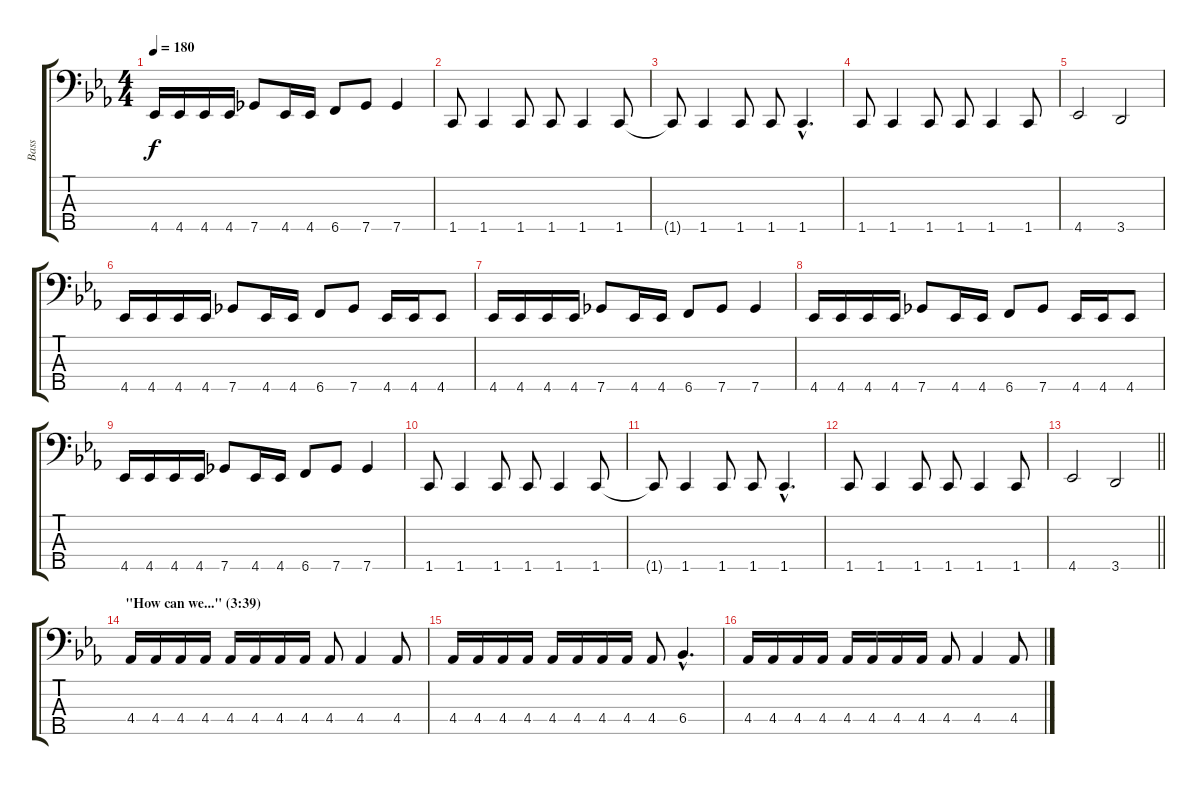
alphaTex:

\track ("Bass" "Bass") {instrument electricbassfinger}
\staff {score tabs}
\tuning (G2 D2 A1 E1 B0) {hide}
\ts (4 4)
\tempo 180
\clef f4
\ks eb
4.5.16{dy f} 4.5.16 4.5.16 4.5.16 7.5.8 4.5.16 4.5.16 6.5.8 7.5.8 7.5.4 |
1.5.8 1.5.4 1.5.8 1.5.8 1.5.4 1.5.8 |
1.5{t}.8 1.5.4 1.5.8 1.5.8 1.5{hac}.4{d} |
1.5.8 1.5.4 1.5.8 1.5.8 1.5.4 1.5.8 |
4.5.2 3.5.2 |
4.5.16 4.5.16 4.5.16 4.5.16 7.5.8 4.5.16 4.5.16 6.5.8 7.5.8 4.5.16 4.5.16 4.5.8 |
4.5.16 4.5.16 4.5.16 4.5.16 7.5.8 4.5.16 4.5.16 6.5.8 7.5.8 7.5.4 |
4.5.16 4.5.16 4.5.16 4.5.16 7.5.8 4.5.16 4.5.16 6.5.8 7.5.8 4.5.16 4.5.16 4.5.8 |
4.5.16 4.5.16 4.5.16 4.5.16 7.5.8 4.5.16 4.5.16 6.5.8 7.5.8 7.5.4 |
1.5.8 1.5.4 1.5.8 1.5.8 1.5.4 1.5.8 |
1.5{t}.8 1.5.4 1.5.8 1.5.8 1.5{hac}.4{d} |
1.5.8 1.5.4 1.5.8 1.5.8 1.5.4 1.5.8 |
\barLineRight lightlight
4.5.2 3.5.2 |
\section ("" "\"How can we...\" (3:39)")
4.4.16 4.4.16 4.4.16 4.4.16 4.4.16 4.4.16 4.4.16 4.4.16 4.4.8 4.4.4 4.4.8 |
4.4.16 4.4.16 4.4.16 4.4.16 4.4.16 4.4.16 4.4.16 4.4.16 4.4.8 6.4{hac}.4{d} |
4.4.16 4.4.16 4.4.16 4.4.16 4.4.16 4.4.16 4.4.16 4.4.16 4.4.8 4.4.4 4.4.8
